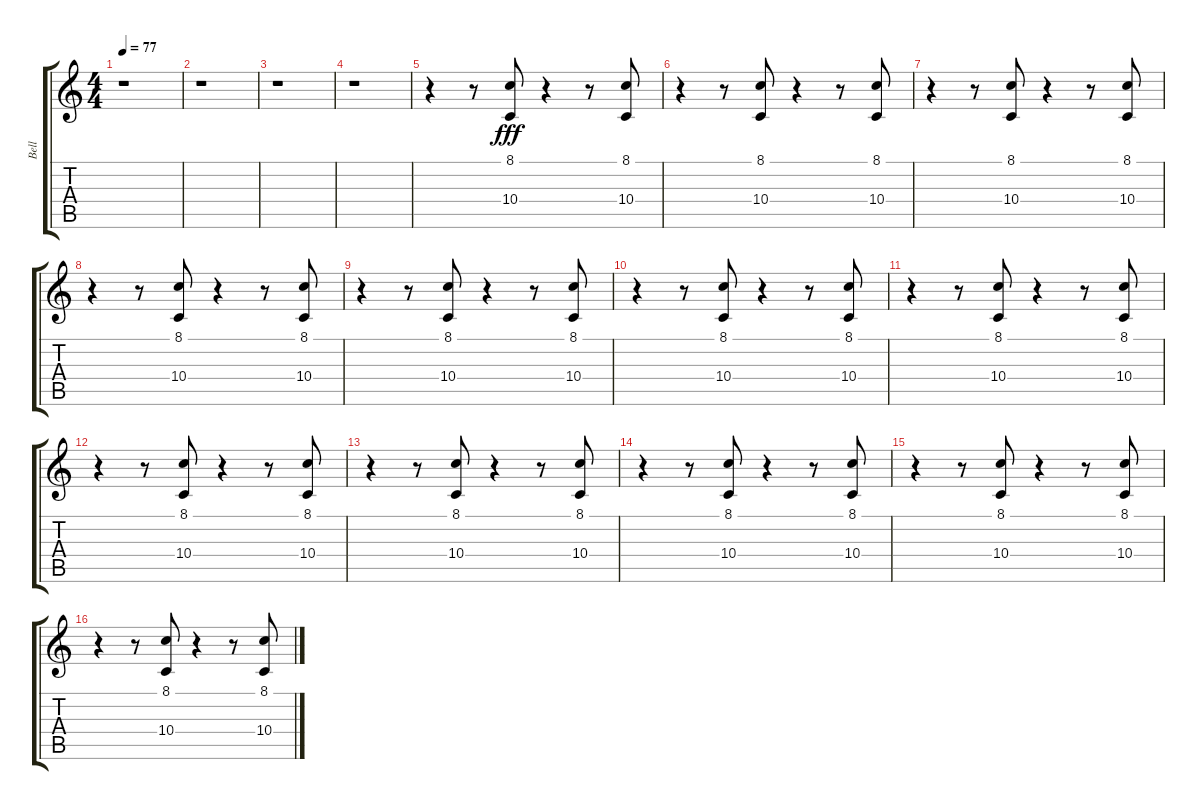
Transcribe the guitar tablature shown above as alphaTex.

\track ("Bell" "Bell") {instrument tubularbells}
\staff {score tabs}
\tuning (E4 B3 G3 D3 A2 E2) {hide}
\ts (4 4)
\tempo 77
\clef g2
\ks c
r.1{dy fff instrument tubularbells} |
r.1 |
r.1 |
r.1 |
r.4{balance 4} r.8 (8.1 10.4).8 r.4 r.8 (8.1 10.4).8 |
r.4{balance 4} r.8 (8.1 10.4).8 r.4 r.8 (8.1 10.4).8 |
r.4{balance 4} r.8 (8.1 10.4).8 r.4 r.8 (8.1 10.4).8 |
r.4{balance 4} r.8 (8.1 10.4).8 r.4 r.8 (8.1 10.4).8 |
r.4{balance 4} r.8 (8.1 10.4).8 r.4 r.8 (8.1 10.4).8 |
r.4{balance 4} r.8 (8.1 10.4).8 r.4 r.8 (8.1 10.4).8 |
r.4{balance 4} r.8 (8.1 10.4).8 r.4 r.8 (8.1 10.4).8 |
r.4{balance 4} r.8 (8.1 10.4).8 r.4 r.8 (8.1 10.4).8 |
r.4{balance 4} r.8 (8.1 10.4).8 r.4 r.8 (8.1 10.4).8 |
r.4{balance 4} r.8 (8.1 10.4).8 r.4 r.8 (8.1 10.4).8 |
r.4{balance 4} r.8 (8.1 10.4).8 r.4 r.8 (8.1 10.4).8 |
r.4{balance 4} r.8 (8.1 10.4).8 r.4 r.8 (8.1 10.4).8
